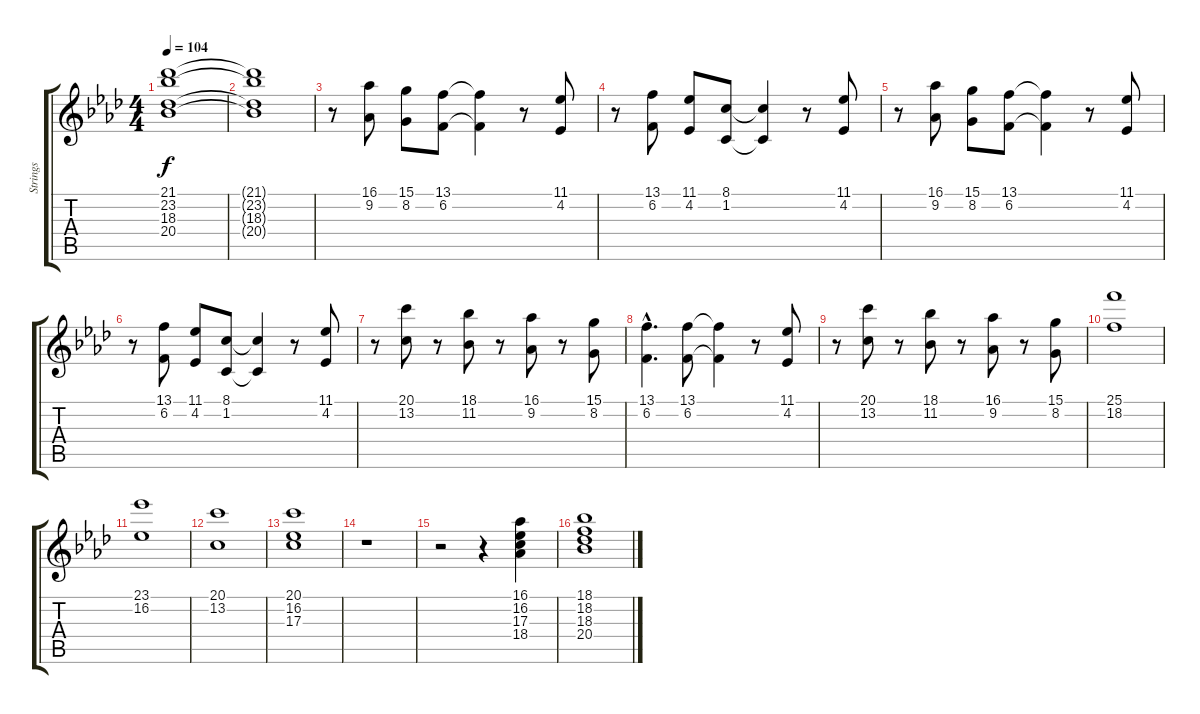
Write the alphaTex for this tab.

\track ("Strings" "Strings") {instrument stringensemble1}
\staff {score tabs}
\tuning (E4 B3 G3 D3 A2 E2) {hide}
\ts (4 4)
\tempo 104
\clef g2
\ks ab
(21.1{t} 23.2{t} 18.3{t} 20.4{t}).1{dy f} |
(21.1{t} 23.2{t} 18.3{t} 20.4{t}).1 |
r.8 (16.1 9.2).8 (15.1 8.2).8 (13.1 6.2).8 (13.1{t} 6.2{t}).4 r.8 (11.1 4.2).8 |
r.8 (13.1 6.2).8 (11.1 4.2).8 (8.1 1.2).8 (8.1{t} 1.2{t}).4 r.8 (11.1 4.2).8 |
r.8 (16.1 9.2).8 (15.1 8.2).8 (13.1 6.2).8 (13.1{t} 6.2{t}).4 r.8 (11.1 4.2).8 |
r.8 (13.1 6.2).8 (11.1 4.2).8 (8.1 1.2).8 (8.1{t} 1.2{t}).4 r.8 (11.1 4.2).8 |
r.8 (20.1 13.2).8 r.8 (18.1 11.2).8 r.8 (16.1 9.2).8 r.8 (15.1 8.2).8 |
(13.1{hac} 6.2{hac}).4{d} (13.1 6.2).8 (13.1{t} 6.2{t}).4 r.8 (11.1 4.2).8 |
r.8 (20.1 13.2).8 r.8 (18.1 11.2).8 r.8 (16.1 9.2).8 r.8 (15.1 8.2).8 |
(25.1 18.2).1 |
(23.1 16.2).1 |
(20.1 13.2).1 |
(20.1 16.2 17.3).1 |
r.1 |
r.2 r.4 (16.1 16.2 17.3 18.4).4 |
(18.1 18.2 18.3 20.4).1
